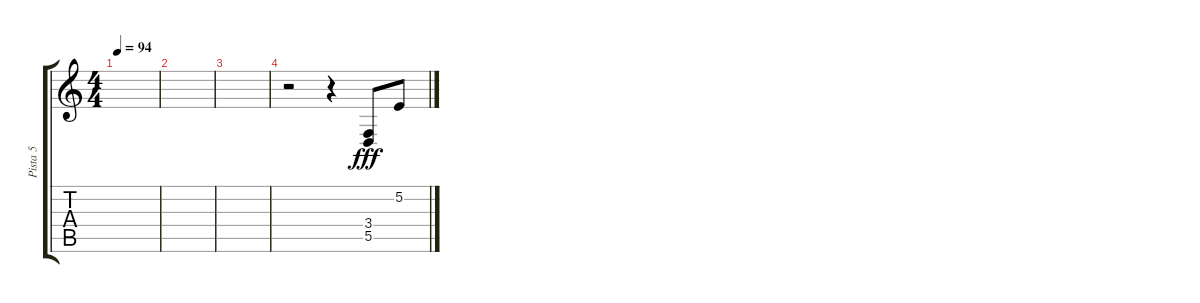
\track ("Pista 5" "Pista 5") {instrument fiddle}
\staff {score tabs}
\tuning (E4 B3 G3 D3 A2 E2) {hide}
\ts (4 4)
\tempo 94
\clef g2
\ks c
|
|
|
r.2 r.4 (3.4 5.5).8{dy fff} 5.2.8
